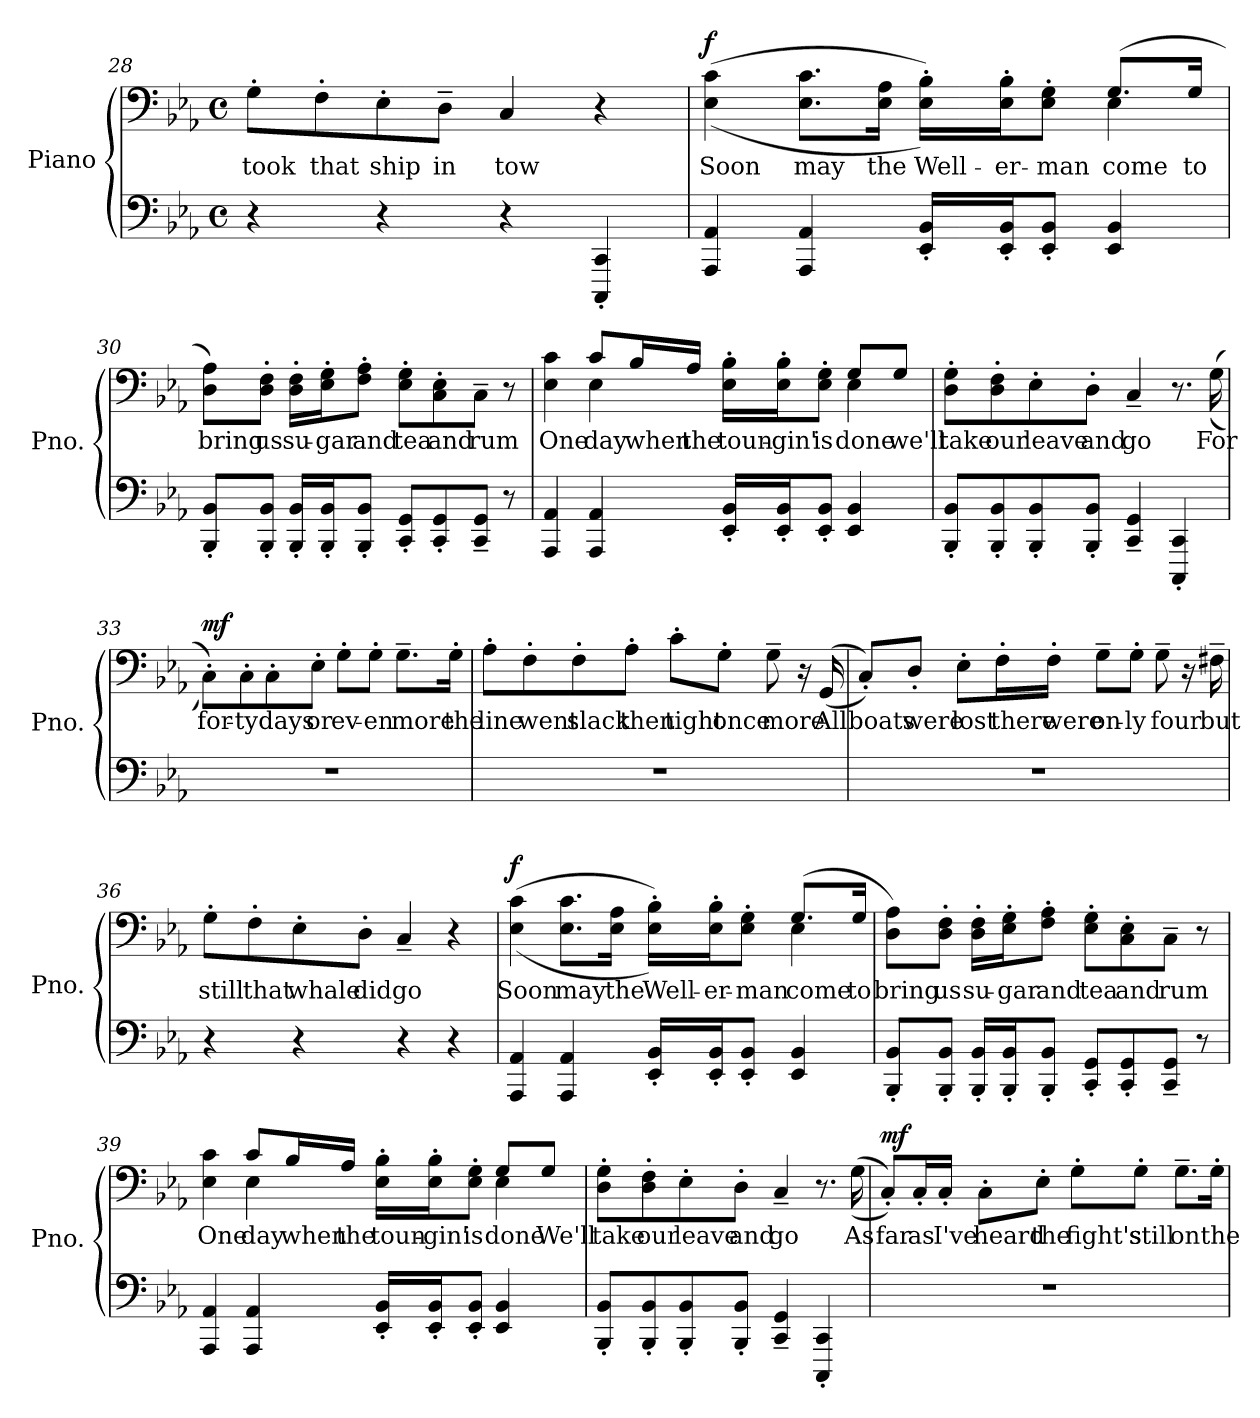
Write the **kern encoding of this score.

**kern	**kern	**text	**dynam
*part1	*part1	*part1	*part1
*staff2	*staff1	*staff1	*staff1/2
*I"Piano	*	*	*
*I'Pno.	*	*	*
*clefF4	*clefF4	*	*
*k[b-e-a-]	*k[b-e-a-]	*	*
*M4/4	*M4/4	*	*
*met(c)	*met(c)	*	*
=28	=28	=28	=28
!	!	!LO:LY:b	!
4r	8G'\L	took	.
!	!	!LO:LY:b	!
.	8F'\	that	.
!	!	!LO:LY:b	!
4r	8E-'\	ship	.
!	!	!LO:LY:b	!
.	8D~\J	in	.
!	!	!LO:LY:b	!
4r	4C/	tow	.
4CCC/' 4CC/'	4r	.	.
!!LO:PB:g=z
=29	=29	=29	=29
!	!	!LO:LY:b	!LO:DY:b
*	*^	*	*
4AAA-/ 4AA-/	(>(>4E-\ 4c\	2.ryy	Soon	f
!	!	!	!LO:LY:b	!
4AAA-/ 4AA-/	8.E-\ 8.c\L	.	may	.
!	!	!	!LO:LY:b	!
.	16E-\ 16A-\Jk	.	the	.
!	!	!	!LO:LY:b	!
16EE-/' 16BB-/'LL	16E-\' 16B-\'LL))	.	Well-	.
!	!	!	!LO:LY:b	!
16EE-/' 16BB-/'J	16E-\' 16B-\'J	.	-er-	.
!	!	!	!LO:LY:b	!
8EE-/' 8BB-/'J	8E-\' 8G\'J	.	-man	.
!	!	!	!LO:LY:b	!
4EE-/ 4BB-/	(>8.G/L	4E-\	come	.
!	!	!	!LO:LY:b	!
.	16G/Jk	.	to	.
*	*v	*v	*	*
=30	=30	=30	=30
!	!	!LO:LY:b	!
8BBB-/' 8BB-/'L	8D\ 8A-\L)	bring	.
!	!	!LO:LY:b	!
8BBB-/' 8BB-/'J	8D\' 8F\'J	us	.
!	!	!LO:LY:b	!
16BBB-/' 16BB-/'LL	16D\' 16F\'LL	su-	.
!	!	!LO:LY:b	!
16BBB-/' 16BB-/'J	16E-\' 16G\'J	-gar	.
!	!	!LO:LY:b	!
8BBB-/' 8BB-/'J	8F\' 8A-\'J	and	.
!	!	!LO:LY:b	!
8CC/' 8GG/'L	8E-\' 8G\'L	tea	.
!	!	!LO:LY:b	!
8CC/' 8GG/'	8C\' 8E-\'	and	.
!	!	!LO:LY:b	!
8CC/~ 8GG/~J	8C~\J	rum	.
8r	8r	.	.
!!LO:LB:g=z
=31	=31	=31	=31
!	!	!LO:LY:b	!
*	*^	*	*
4AAA-/ 4AA-/	4E-\ 4c\	4ryy	One	.
!	!	!	!LO:LY:b	!
4AAA-/ 4AA-/	8c/L	4E-\	day	.
!	!	!	!LO:LY:b	!
.	16B-/L	.	when	.
!	!	!	!LO:LY:b	!
.	16A-/JJ	.	the	.
!	!	!	!LO:LY:b	!
16EE-/' 16BB-/'LL	16E-\' 16B-\'LL	4ryy	toun-	.
!	!	!	!LO:LY:b	!
16EE-/' 16BB-/'J	16E-\' 16B-\'J	.	-gin'	.
!	!	!	!LO:LY:b	!
8EE-/' 8BB-/'J	8E-\' 8G\'J	.	is	.
!	!	!	!LO:LY:b	!
4EE-/ 4BB-/	8G/L	4E-\	done	.
!	!	!	!LO:LY:b	!
.	8G/J	.	we'll	.
*	*v	*v	*	*
=32	=32	=32	=32
!	!	!LO:LY:b	!
8BBB-/' 8BB-/'L	8D\' 8G\'L	take	.
!	!	!LO:LY:b	!
8BBB-/' 8BB-/'	8D\' 8F\'	our	.
!	!	!LO:LY:b	!
8BBB-/' 8BB-/'	8E-'\	leave	.
!	!	!LO:LY:b	!
8BBB-/' 8BB-/'J	8D'\J	and	.
!	!	!LO:LY:b	!
4CC/~ 4GG/~	4C~/	go	.
4CCC/' 4CC/'	8.r	.	.
!	!	!LO:LY:b	!
.	(>(>16G\	For	.
!!LO:LB:g=z
=33	=33	=33	=33
!	!	!LO:LY:b	!LO:DY:b
1r	8C'\L))	for-	mf
!	!	!LO:LY:b	!
.	8C'\	-ty	.
!	!	!LO:LY:b	!
.	8C'\	days	.
!	!	!LO:LY:b	!
.	8E-'\J	or	.
!	!	!LO:LY:b	!
.	8G'\L	ev-	.
!	!	!LO:LY:b	!
.	8G'\J	-en	.
!	!	!LO:LY:b	!
.	8.G~\L	more	.
!	!	!LO:LY:b	!
.	16G'\Jk	the	.
=34	=34	=34	=34
!	!	!LO:LY:b	!
1r	8A-'\L	line	.
!	!	!LO:LY:b	!
.	8F'\	went	.
!	!	!LO:LY:b	!
.	8F'\	slack	.
!	!	!LO:LY:b	!
.	8A-'\J	then	.
!	!	!LO:LY:b	!
.	8c'\L	tight	.
!	!	!LO:LY:b	!
.	8G'\J	once	.
!	!	!LO:LY:b	!
.	8G~\	more	.
.	16r	.	.
!	!	!LO:LY:b	!
.	(<(<16GG/	All	.
!!LO:LB:g=z
=35	=35	=35	=35
!	!	!LO:LY:b	!
1r	8C'/L))	boats	.
!	!	!LO:LY:b	!
.	8D'/J	were	.
!	!	!LO:LY:b	!
.	8E-'\L	lost	.
!	!	!LO:LY:b	!
.	16F'\L	there	.
!	!	!LO:LY:b	!
.	16F'\JJ	were	.
!	!	!LO:LY:b	!
.	8G~\L	on-	.
!	!	!LO:LY:b	!
.	8G'\J	-ly	.
!	!	!LO:LY:b	!
.	8G~\	four	.
.	16r	.	.
!	!	!LO:LY:b	!
.	16F#X~\	but	.
=36	=36	=36	=36
!	!	!LO:LY:b	!
4r	8G'\L	still	.
!	!	!LO:LY:b	!
.	8F'\	that	.
!	!	!LO:LY:b	!
4r	8E-'\	whale	.
!	!	!LO:LY:b	!
.	8D'\J	did	.
!	!	!LO:LY:b	!
4r	4C~/	go	.
4r	4r	.	.
!!LO:LB:g=z
=37	=37	=37	=37
!	!	!LO:LY:b	!LO:DY:b
*	*^	*	*
4AAA-/ 4AA-/	(>(>4E-\ 4c\	2.ryy	Soon	f
!	!	!	!LO:LY:b	!
4AAA-/ 4AA-/	8.E-\ 8.c\L	.	may	.
!	!	!	!LO:LY:b	!
.	16E-\ 16A-\Jk	.	the	.
!	!	!	!LO:LY:b	!
16EE-/' 16BB-/'LL	16E-\' 16B-\'LL))	.	Well-	.
!	!	!	!LO:LY:b	!
16EE-/' 16BB-/'J	16E-\' 16B-\'J	.	-er-	.
!	!	!	!LO:LY:b	!
8EE-/' 8BB-/'J	8E-\' 8G\'J	.	-man	.
!	!	!	!LO:LY:b	!
4EE-/ 4BB-/	(>8.G/L	4E-\	come	.
!	!	!	!LO:LY:b	!
.	16G/Jk	.	to	.
*	*v	*v	*	*
=38	=38	=38	=38
!	!	!LO:LY:b	!
8BBB-/' 8BB-/'L	8D\ 8A-\L)	bring	.
!	!	!LO:LY:b	!
8BBB-/' 8BB-/'J	8D\' 8F\'J	us	.
!	!	!LO:LY:b	!
16BBB-/' 16BB-/'LL	16D\' 16F\'LL	su-	.
!	!	!LO:LY:b	!
16BBB-/' 16BB-/'J	16E-\' 16G\'J	-gar	.
!	!	!LO:LY:b	!
8BBB-/' 8BB-/'J	8F\' 8A-\'J	and	.
!	!	!LO:LY:b	!
8CC/' 8GG/'L	8E-\' 8G\'L	tea	.
!	!	!LO:LY:b	!
8CC/' 8GG/'	8C\' 8E-\'	and	.
!	!	!LO:LY:b	!
8CC/~ 8GG/~J	8C~\J	rum	.
8r	8r	.	.
!!LO:PB:g=z
=39	=39	=39	=39
!	!	!LO:LY:b	!
*	*^	*	*
4AAA-/ 4AA-/	4E-\ 4c\	4ryy	One	.
!	!	!	!LO:LY:b	!
4AAA-/ 4AA-/	8c/L	4E-\	day	.
!	!	!	!LO:LY:b	!
.	16B-/L	.	when	.
!	!	!	!LO:LY:b	!
.	16A-/JJ	.	the	.
!	!	!	!LO:LY:b	!
16EE-/' 16BB-/'LL	16E-\' 16B-\'LL	4ryy	toun-	.
!	!	!	!LO:LY:b	!
16EE-/' 16BB-/'J	16E-\' 16B-\'J	.	-gin'	.
!	!	!	!LO:LY:b	!
8EE-/' 8BB-/'J	8E-\' 8G\'J	.	is	.
!	!	!	!LO:LY:b	!
4EE-/ 4BB-/	8G/L	4E-\	done	.
!	!	!	!LO:LY:b	!
.	8G/J	.	We'll	.
*	*v	*v	*	*
=40	=40	=40	=40
!	!	!LO:LY:b	!
8BBB-/' 8BB-/'L	8D\' 8G\'L	take	.
!	!	!LO:LY:b	!
8BBB-/' 8BB-/'	8D\' 8F\'	our	.
!	!	!LO:LY:b	!
8BBB-/' 8BB-/'	8E-'\	leave	.
!	!	!LO:LY:b	!
8BBB-/' 8BB-/'J	8D'\J	and	.
!	!	!LO:LY:b	!
4CC/~ 4GG/~	4C~/	go	.
4CCC/' 4CC/'	8.r	.	.
!	!	!LO:LY:b	!
.	(>(>16G\	As	.
!!LO:LB:g=z
=41	=41	=41	=41
!	!	!LO:LY:b	!LO:DY:b
1r	8C'/L))	far	mf
!	!	!LO:LY:b	!
.	16C'/L	as	.
!	!	!LO:LY:b	!
.	16C'/JJ	I've	.
!	!	!LO:LY:b	!
.	8C'\L	heard	.
!	!	!LO:LY:b	!
.	8E-'\J	the	.
!	!	!LO:LY:b	!
.	8G'\L	fight's	.
!	!	!LO:LY:b	!
.	8G'\J	still	.
!	!	!LO:LY:b	!
.	8.G~\L	on	.
!	!	!LO:LY:b	!
.	16G'\Jk	the	.
=	=	=	=
*-	*-	*-	*-
